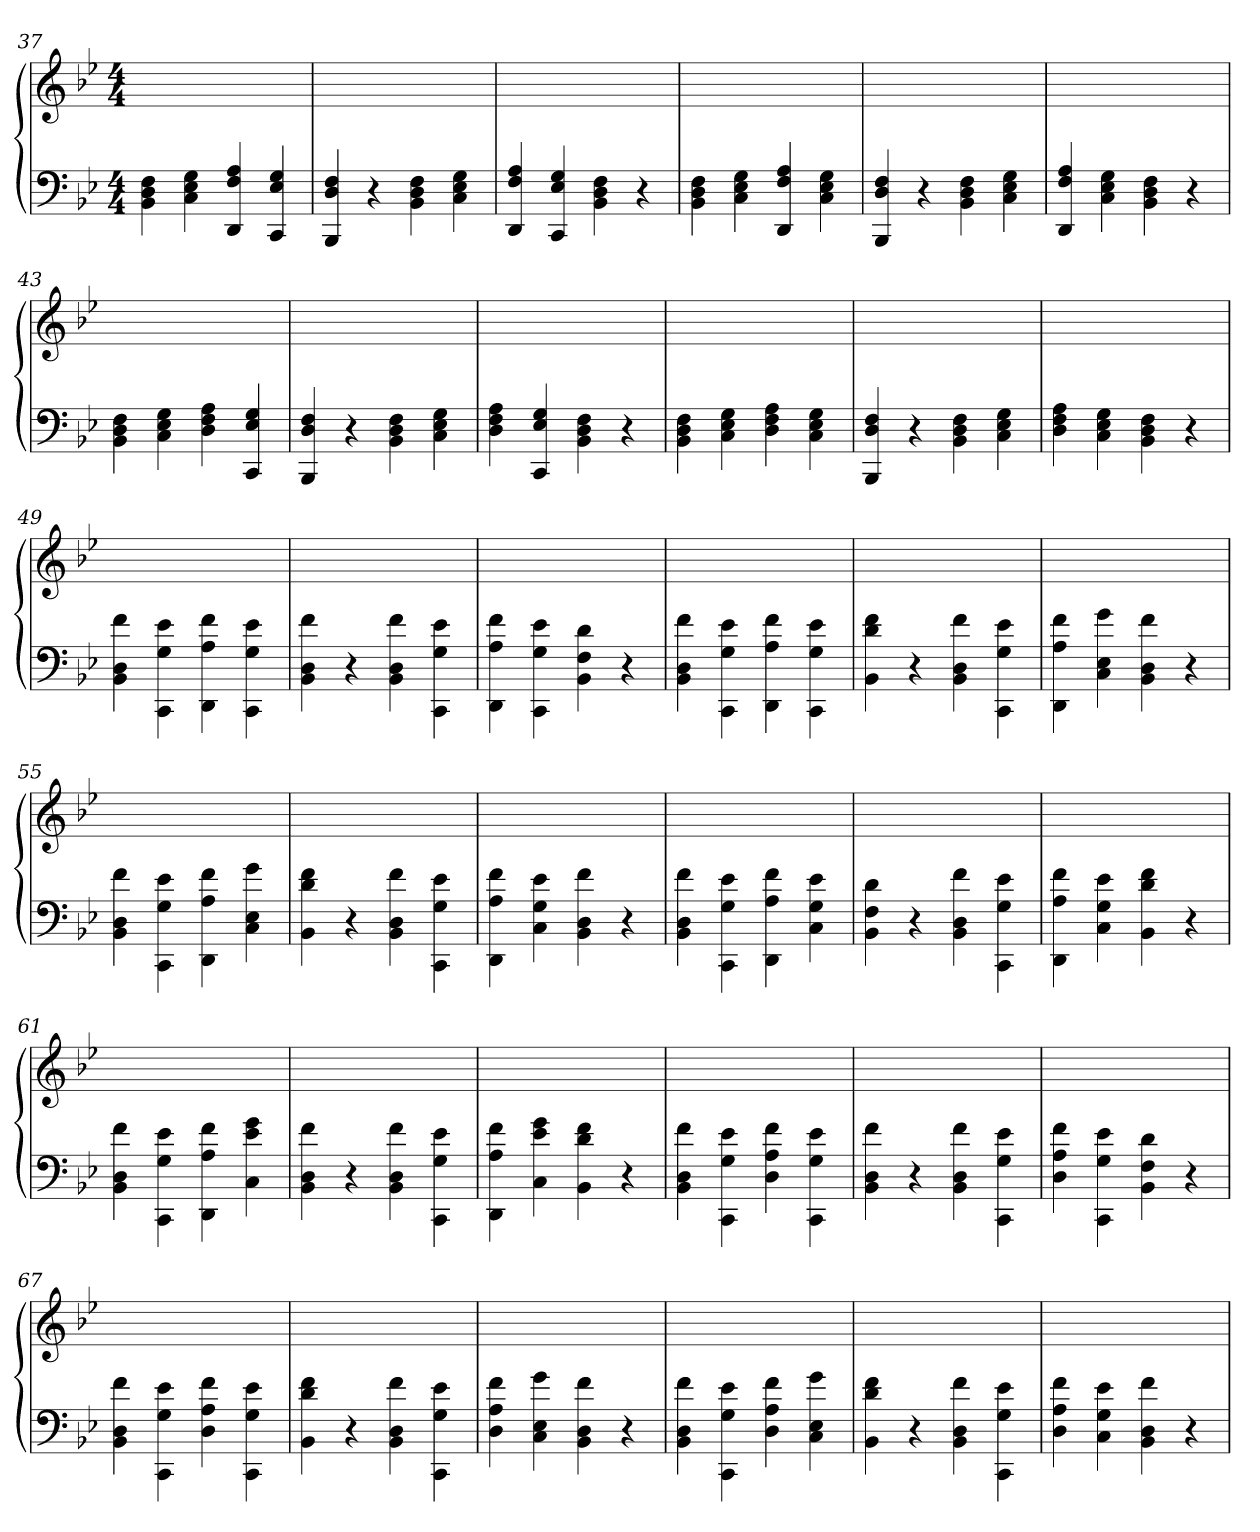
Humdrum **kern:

**kern	**kern
*part2	*part1
*staff2	*staff1
*clefF4	*clefG2
*k[b-e-]	*k[b-e-]
*B-:	*B-:
*M4/4	*M4/4
=37	=37
4BB- 4D 4F	1ryy
4C 4E- 4G	.
4DD 4F 4A	.
4CC 4E- 4G	.
=38	=38
4BBB- 4D 4F	1ryy
4r	.
4BB- 4D 4F	.
4C 4E- 4G	.
=39	=39
4DD 4F 4A	1ryy
4CC 4E- 4G	.
4BB- 4D 4F	.
4r	.
=40	=40
4BB- 4D 4F	1ryy
4C 4E- 4G	.
4DD 4F 4A	.
4C 4E- 4G	.
=41	=41
4BBB- 4D 4F	1ryy
4r	.
4BB- 4D 4F	.
4C 4E- 4G	.
=42	=42
4DD 4F 4A	1ryy
4C 4E- 4G	.
4BB- 4D 4F	.
4r	.
=43	=43
4BB- 4D 4F	1ryy
4C 4E- 4G	.
4D 4F 4A	.
4CC 4E- 4G	.
=44	=44
4BBB- 4D 4F	1ryy
4r	.
4BB- 4D 4F	.
4C 4E- 4G	.
=45	=45
4D 4F 4A	1ryy
4CC 4E- 4G	.
4BB- 4D 4F	.
4r	.
=46	=46
4BB- 4D 4F	1ryy
4C 4E- 4G	.
4D 4F 4A	.
4C 4E- 4G	.
=47	=47
4BBB- 4D 4F	1ryy
4r	.
4BB- 4D 4F	.
4C 4E- 4G	.
=48	=48
4D 4F 4A	1ryy
4C 4E- 4G	.
4BB- 4D 4F	.
4r	.
=49	=49
4BB- 4D 4f	1ryy
4CC 4G 4e-	.
4DD 4A 4f	.
4CC 4G 4e-	.
=50	=50
4BB- 4D 4f	1ryy
4r	.
4BB- 4D 4f	.
4CC 4G 4e-	.
=51	=51
4DD 4A 4f	1ryy
4CC 4G 4e-	.
4BB- 4F 4d	.
4r	.
=52	=52
4BB- 4D 4f	1ryy
4CC 4G 4e-	.
4DD 4A 4f	.
4CC 4G 4e-	.
=53	=53
4BB- 4d 4f	1ryy
4r	.
4BB- 4D 4f	.
4CC 4G 4e-	.
=54	=54
4DD 4A 4f	1ryy
4C 4E- 4g	.
4BB- 4D 4f	.
4r	.
=55	=55
4BB- 4D 4f	1ryy
4CC 4G 4e-	.
4DD 4A 4f	.
4C 4E- 4g	.
=56	=56
4BB- 4d 4f	1ryy
4r	.
4BB- 4D 4f	.
4CC 4G 4e-	.
=57	=57
4DD 4A 4f	1ryy
4C 4G 4e-	.
4BB- 4D 4f	.
4r	.
=58	=58
4BB- 4D 4f	1ryy
4CC 4G 4e-	.
4DD 4A 4f	.
4C 4G 4e-	.
=59	=59
4BB- 4F 4d	1ryy
4r	.
4BB- 4D 4f	.
4CC 4G 4e-	.
=60	=60
4DD 4A 4f	1ryy
4C 4G 4e-	.
4BB- 4d 4f	.
4r	.
=61	=61
4BB- 4D 4f	1ryy
4CC 4G 4e-	.
4DD 4A 4f	.
4C 4e- 4g	.
=62	=62
4BB- 4D 4f	1ryy
4r	.
4BB- 4D 4f	.
4CC 4G 4e-	.
=63	=63
4DD 4A 4f	1ryy
4C 4e- 4g	.
4BB- 4d 4f	.
4r	.
=64	=64
4BB- 4D 4f	1ryy
4CC 4G 4e-	.
4D 4A 4f	.
4CC 4G 4e-	.
=65	=65
4BB- 4D 4f	1ryy
4r	.
4BB- 4D 4f	.
4CC 4G 4e-	.
=66	=66
4D 4A 4f	1ryy
4CC 4G 4e-	.
4BB- 4F 4d	.
4r	.
=67	=67
4BB- 4D 4f	1ryy
4CC 4G 4e-	.
4D 4A 4f	.
4CC 4G 4e-	.
=68	=68
4BB- 4d 4f	1ryy
4r	.
4BB- 4D 4f	.
4CC 4G 4e-	.
=69	=69
4D 4A 4f	1ryy
4C 4E- 4g	.
4BB- 4D 4f	.
4r	.
=70	=70
4BB- 4D 4f	1ryy
4CC 4G 4e-	.
4D 4A 4f	.
4C 4E- 4g	.
=71	=71
4BB- 4d 4f	1ryy
4r	.
4BB- 4D 4f	.
4CC 4G 4e-	.
=72	=72
4D 4A 4f	1ryy
4C 4G 4e-	.
4BB- 4D 4f	.
4r	.
=	=
*-	*-
